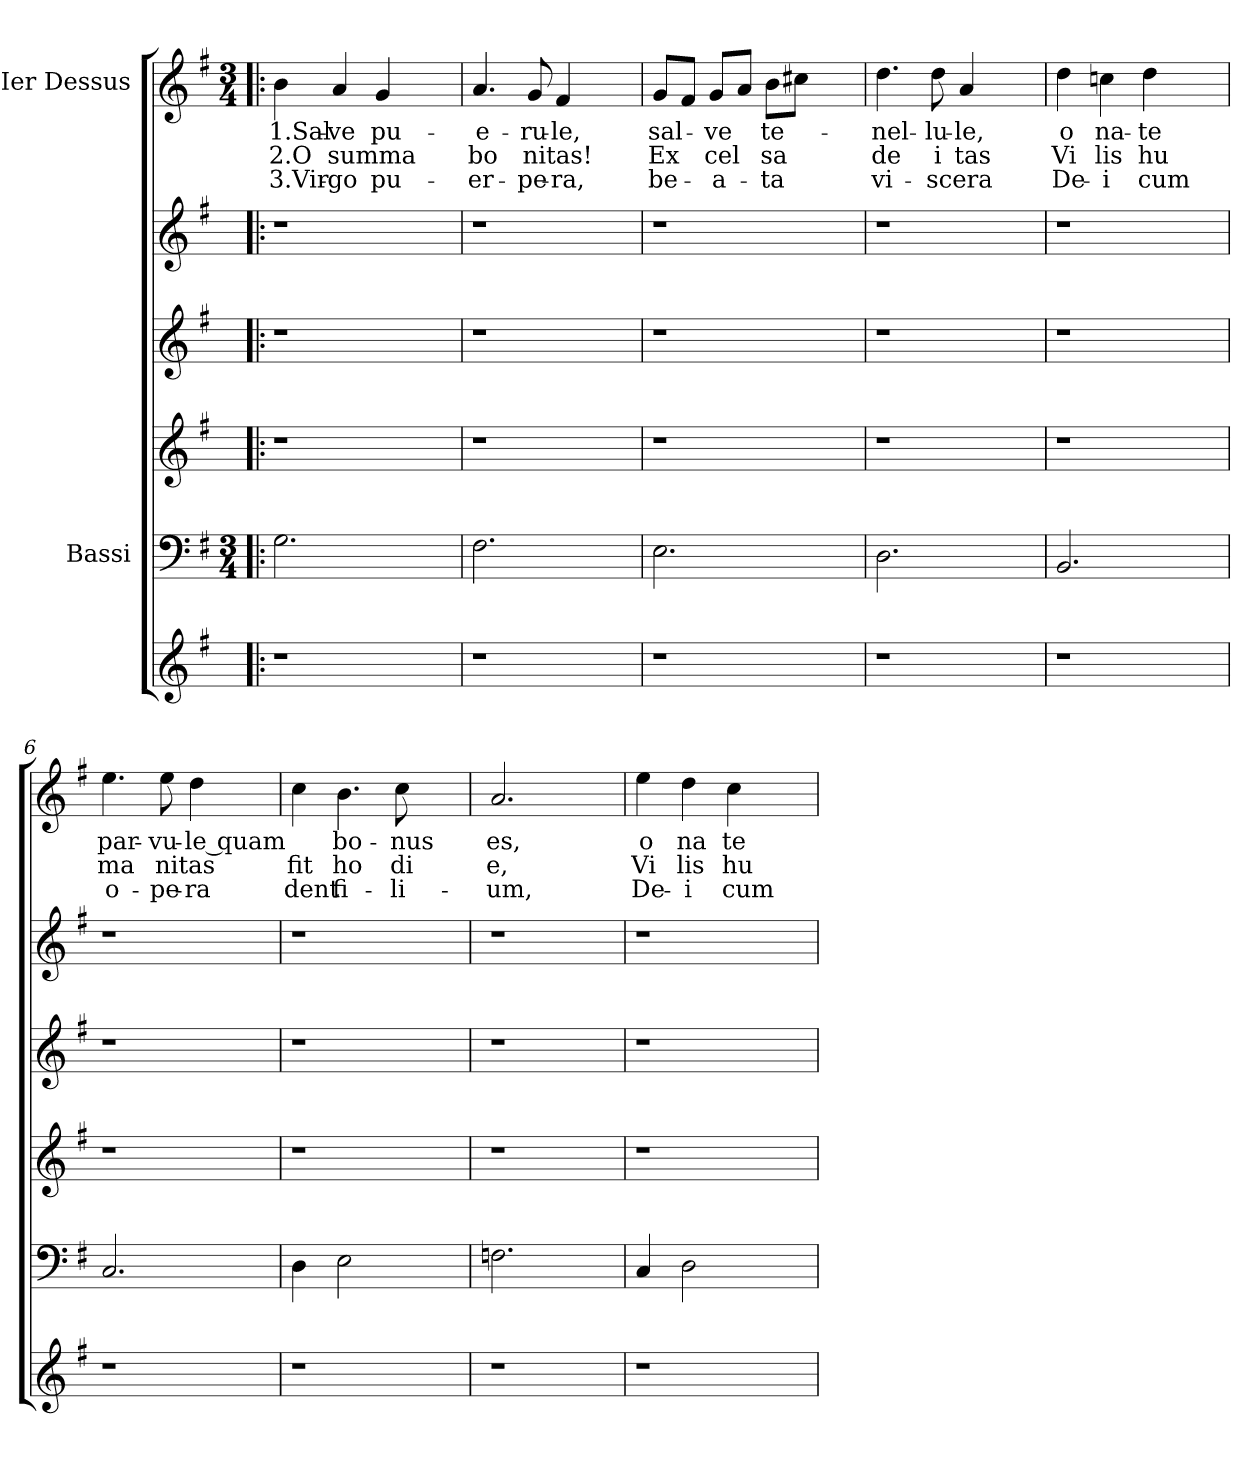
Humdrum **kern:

**kern	**kern	**kern	**kern	**kern	**kern	**text	**text	**text
*part6	*part5	*part4	*part3	*part2	*part1	*part1	*part1	*part1
*staff6	*staff5	*staff4	*staff3	*staff2	*staff1	*staff1	*staff1	*staff1
*	*I"Bassi	*	*	*	*I"Ier Dessus	*	*	*
*clefG2	*clefF4	*clefG2	*clefG2	*clefG2	*clefG2	*	*	*
*k[f#]	*k[f#]	*k[f#]	*k[f#]	*k[f#]	*k[f#]	*	*	*
*G:	*G:	*G:	*G:	*G:	*G:	*	*	*
*	*M3/4	*	*	*	*M3/4	*	*	*
=1!|:	=1!|:	=1!|:	=1!|:	=1!|:	=1!|:	=1!|:	=1!|:	=1!|:
!	!	!	!	!	!	!LO:LY:b:rj	!LO:LY:b:rj	!LO:LY:b:rj
1r	2.G\	1r	1r	1r	4b\	1.Sal-	2.O	3.Vir-
!	!	!	!	!	!	!LO:LY:b	!LO:LY:b	!LO:LY:b
.	.	.	.	.	4a/	-ve	summa	-go
!	!	!	!	!	!	!LO:LY:b	!	!LO:LY:b
.	.	.	.	.	4g/	pu-	.	pu-
.	4ryy	.	.	.	4ryy	.	.	.
=2	=2	=2	=2	=2	=2	=2	=2	=2
!	!	!	!	!	!	!LO:LY:b	!LO:LY:b	!LO:LY:b
1r	2.F#\	1r	1r	1r	4.a/	-e-	bo	-er-
!	!	!	!	!	!	!LO:LY:b	!LO:LY:b	!LO:LY:b
.	.	.	.	.	8g/	-ru-	nitas!	-pe-
!	!	!	!	!	!	!LO:LY:b	!	!LO:LY:b
.	.	.	.	.	4f#/	-le,	.	-ra,
.	4ryy	.	.	.	4ryy	.	.	.
=3	=3	=3	=3	=3	=3	=3	=3	=3
!	!	!	!	!	!	!LO:LY:b	!LO:LY:b	!LO:LY:b
1r	2.E\	1r	1r	1r	8g/L	sal-	Ex	be-
.	.	.	.	.	8f#/J	.	.	.
!	!	!	!	!	!	!LO:LY:b	!LO:LY:b	!LO:LY:b
.	.	.	.	.	8g/L	-ve	cel	-a-
.	.	.	.	.	8a/J	.	.	.
!	!	!	!	!	!	!LO:LY:b	!LO:LY:b	!LO:LY:b
.	.	.	.	.	8b\L	te-	sa	-ta
.	.	.	.	.	8cc#X\J	.	.	.
.	4ryy	.	.	.	4ryy	.	.	.
=4	=4	=4	=4	=4	=4	=4	=4	=4
!	!	!	!	!	!	!LO:LY:b	!LO:LY:b	!LO:LY:b
1r	2.D\	1r	1r	1r	4.dd\	-nel-	de	vi-
!	!	!	!	!	!	!LO:LY:b	!LO:LY:b	!LO:LY:b
.	.	.	.	.	8dd\	-lu-	i	-scera
!	!	!	!	!	!	!LO:LY:b	!LO:LY:b	!
.	.	.	.	.	4a/	-le,	tas	.
.	4ryy	.	.	.	4ryy	.	.	.
=5	=5	=5	=5	=5	=5	=5	=5	=5
!	!	!	!	!	!	!LO:LY:b	!LO:LY:b	!LO:LY:b
1r	2.BB/	1r	1r	1r	4dd\	o	Vi	De-
!	!	!	!	!	!	!LO:LY:b	!LO:LY:b	!LO:LY:b
.	.	.	.	.	4ccn\	na-	lis	-i
!	!	!	!	!	!	!LO:LY:b	!LO:LY:b	!LO:LY:b
.	.	.	.	.	4dd\	-te	hu	cum
.	4ryy	.	.	.	4ryy	.	.	.
=6	=6	=6	=6	=6	=6	=6	=6	=6
!	!	!	!	!	!	!LO:LY:b	!LO:LY:b	!LO:LY:b
1r	2.C/	1r	1r	1r	4.ee\	par-	ma	o-
!	!	!	!	!	!	!LO:LY:b	!LO:LY:b	!LO:LY:b
.	.	.	.	.	8ee\	-vu-	nitas	-pe-
!	!	!	!	!	!	!LO:LY:b	!	!LO:LY:b
.	.	.	.	.	4dd\	-le quam	.	-ra
.	4ryy	.	.	.	4ryy	.	.	.
=7	=7	=7	=7	=7	=7	=7	=7	=7
!	!	!	!	!	!	!	!LO:LY:b	!LO:LY:b
1r	4D\	1r	1r	1r	4cc\	.	fit	dent
!	!	!	!	!	!	!LO:LY:b	!LO:LY:b	!LO:LY:b
.	2E\	.	.	.	4.b\	bo-	ho	fi-
!	!	!	!	!	!	!LO:LY:b	!LO:LY:b	!LO:LY:b
.	.	.	.	.	8cc\	-nus	di	-li-
.	4ryy	.	.	.	4ryy	.	.	.
!!LO:LB:g=z
=8	=8	=8	=8	=8	=8	=8	=8	=8
!	!	!	!	!	!	!LO:LY:b	!LO:LY:b	!LO:LY:b
1r	2.Fn\	1r	1r	1r	2.a/	es,	e,	-um,
.	4ryy	.	.	.	4ryy	.	.	.
=9	=9	=9	=9	=9	=9	=9	=9	=9
!	!	!	!	!	!	!LO:LY:b	!LO:LY:b	!LO:LY:b
1r	4C/	1r	1r	1r	4ee\	o	Vi	De-
!	!	!	!	!	!	!LO:LY:b	!LO:LY:b	!LO:LY:b
.	2D\	.	.	.	4dd\	na	lis	-i
!	!	!	!	!	!	!LO:LY:b	!LO:LY:b	!LO:LY:b
.	.	.	.	.	4cc\	te	hu	cum
.	4ryy	.	.	.	4ryy	.	.	.
=	=	=	=	=	=	=	=	=
*-	*-	*-	*-	*-	*-	*-	*-	*-
